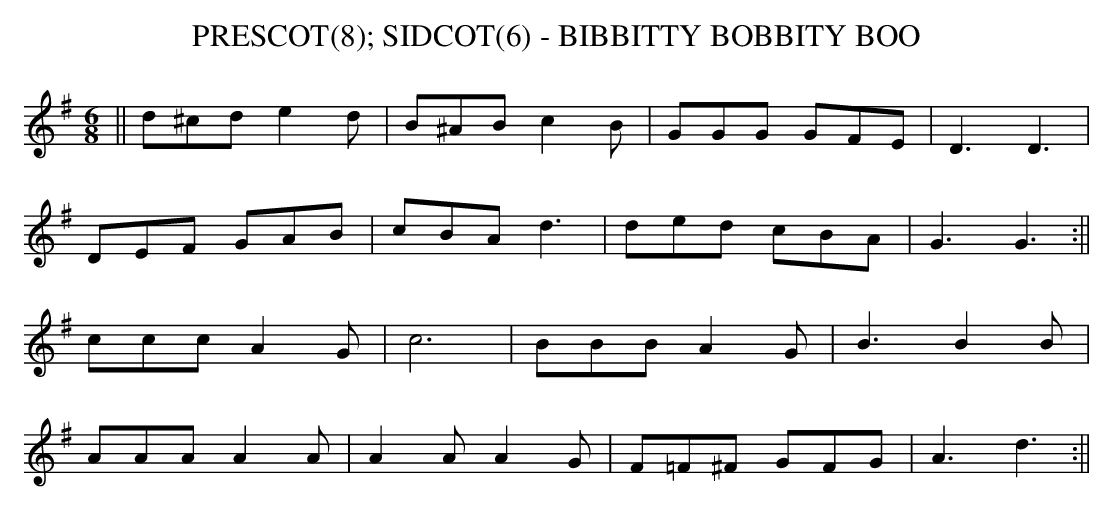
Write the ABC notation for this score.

X:1
T:PRESCOT(8); SIDCOT(6) - BIBBITTY BOBBITY BOO
M: 6/8
L: 1/8
K: G
||d^cd e2d|B^AB c2B|GGG GFE|D3D3|
DEF GAB|cBA d3|ded cBA|G3G3:||
ccc A2G|c6|BBB A2G|B3B2B|
AAA A2A|A2AA2G|F=F^F GFG|A3d3:||
